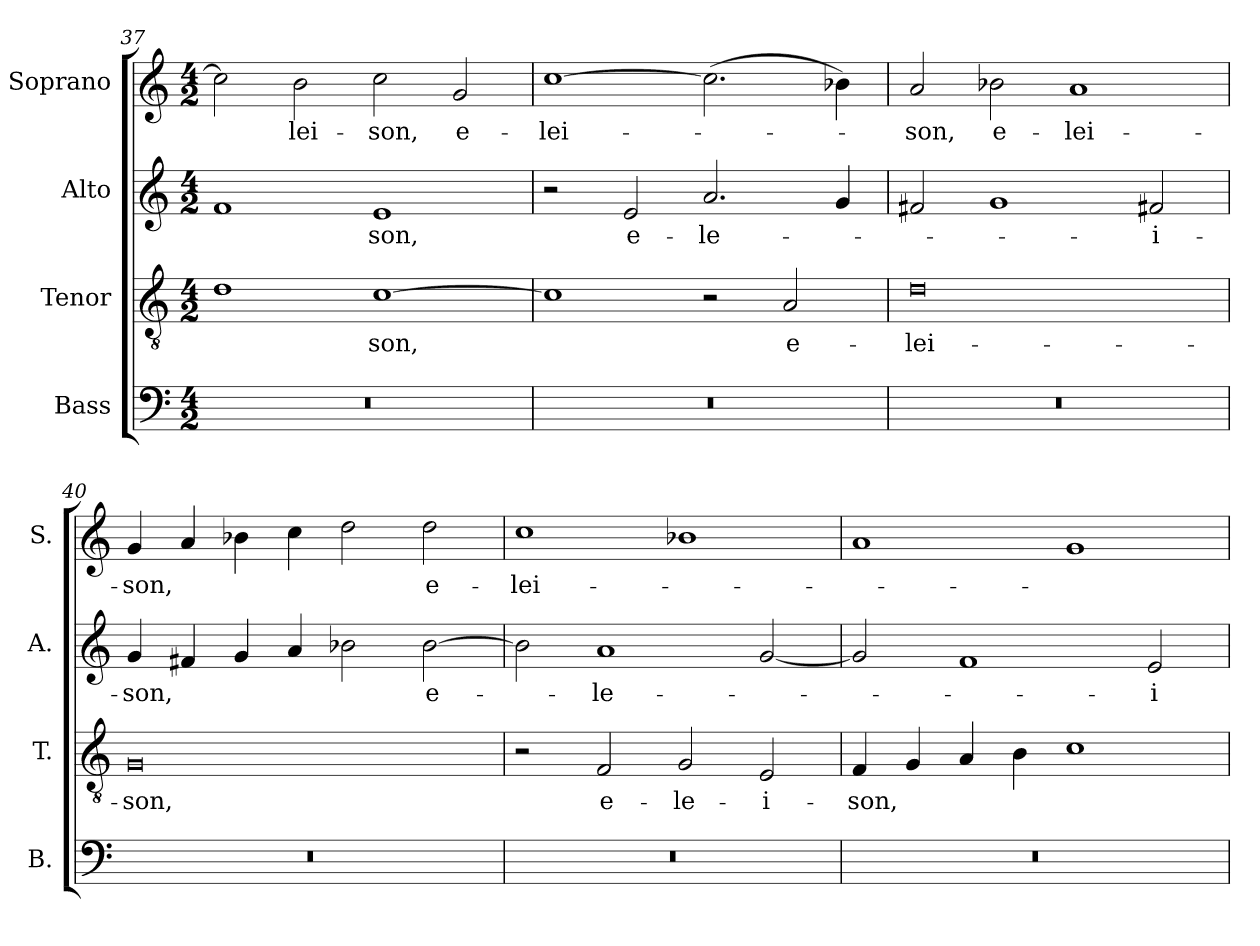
**kern	**kern	**text	**kern	**text	**kern	**text
*part4	*part3	*part3	*part2	*part2	*part1	*part1
*staff4	*staff3	*staff3	*staff2	*staff2	*staff1	*staff1
*I"Bass	*I"Tenor	*	*I"Alto	*	*I"Soprano	*
*I'B.	*I'T.	*	*I'A.	*	*I'S.	*
*clefF4	*clefGv2	*	*clefG2	*	*clefG2	*
*	*ITrd7c12	*	*	*	*	*
*k[]	*k[]	*	*k[]	*	*k[]	*
*C:	*C:	*	*C:	*	*C:	*
*M4/2	*M4/2	*	*M4/2	*	*M4/2	*
=37	=37	=37	=37	=37	=37	=37
!LO:N:vis=1	!	!	!	!	!	!
0r	1Di	.	1fi	.	2cci\]	.
!	!	!	!	!	!	!LO:LY:b:color=#000000
.	.	.	.	.	2bi\	-lei-
!	!	!LO:LY:b:color=#000000	!	!	!	!
!	!	!	!	!LO:LY:b:color=#000000	!	!
!	!	!	!	!	!	!LO:LY:b:color=#000000
.	[1Ci	-son,	1ei	-son,	2cci\	-son,
!	!	!	!	!	!	!LO:LY:b:color=#000000
.	.	.	.	.	2gi/	e-
=38	=38	=38	=38	=38	=38	=38
!LO:N:vis=1	!	!	!	!	!	!
!	!	!	!	!	!	!LO:LY:b:color=#000000
0r	1Ci]	.	2r	.	[1cci	-lei-
!	!	!	!	!LO:LY:b:color=#000000	!	!
.	.	.	2ei/	e-	.	.
!	!	!	!	!LO:LY:b:color=#000000	!	!
.	2r	.	2.ai/	-le-	(2.cci\]	.
!	!	!LO:LY:b:color=#000000	!	!	!	!
.	2AAi/	e-	.	.	.	.
.	.	.	4gi/	.	4b-Xi\)	.
!!LO:LB:g=z
=39	=39	=39	=39	=39	=39	=39
!LO:N:vis=1	!	!	!	!	!	!
!	!	!LO:LY:b:color=#000000	!	!	!	!
!	!	!	!	!	!	!LO:LY:b:color=#000000
0r	0Di	-lei-	2f#Xi/	.	2ai/	-son,
!	!	!	!	!	!	!LO:LY:b:color=#000000
.	.	.	1gi	.	2b-Xi\	e-
!	!	!	!	!	!	!LO:LY:b:color=#000000
.	.	.	.	.	1ai	-lei-
!	!	!	!	!LO:LY:b:color=#000000	!	!
.	.	.	2f#Xi/	-i-	.	.
=40	=40	=40	=40	=40	=40	=40
!LO:N:vis=1	!	!	!	!	!	!
!	!	!LO:LY:b:color=#000000	!	!	!	!
!	!	!	!	!LO:LY:b:color=#000000	!	!
!	!	!	!	!	!	!LO:LY:b:color=#000000
0r	0GGi	-son,	4gi/	-son,	4gi/	-son,
.	.	.	4f#Xi/	.	4ai/	.
.	.	.	4gi/	.	4b-Xi\	.
.	.	.	4ai/	.	4cci\	.
.	.	.	2b-Xi\	.	2ddi\	.
!	!	!	!	!LO:LY:b:color=#000000	!	!
!	!	!	!	!	!	!LO:LY:b:color=#000000
.	.	.	[2b-i\	e-	2ddi\	e-
=41	=41	=41	=41	=41	=41	=41
!LO:N:vis=1	!	!	!	!	!	!
!	!	!	!	!	!	!LO:LY:b:color=#000000
0r	2r	.	2b-i\]	.	1cci	-lei-
!	!	!LO:LY:b:color=#000000	!	!	!	!
!	!	!	!	!LO:LY:b:color=#000000	!	!
.	2FFi/	e-	1ai	-le-	.	.
!	!	!LO:LY:b:color=#000000	!	!	!	!
.	2GGi/	-le-	.	.	1b-Xi	.
!	!	!LO:LY:b:color=#000000	!	!	!	!
.	2EEi/	-i-	[2gi/	.	.	.
=42	=42	=42	=42	=42	=42	=42
!LO:N:vis=1	!	!	!	!	!	!
!	!	!LO:LY:b:color=#000000	!	!	!	!
0r	4FFi/	-son,	2gi/]	.	1ai	.
.	4GGi/	.	.	.	.	.
.	4AAi/	.	1fi	.	.	.
.	4BBi\	.	.	.	.	.
.	1Ci	.	.	.	1gi	.
!	!	!	!	!LO:LY:b:color=#000000	!	!
.	.	.	2ei/	-i-	.	.
=	=	=	=	=	=	=
*-	*-	*-	*-	*-	*-	*-
